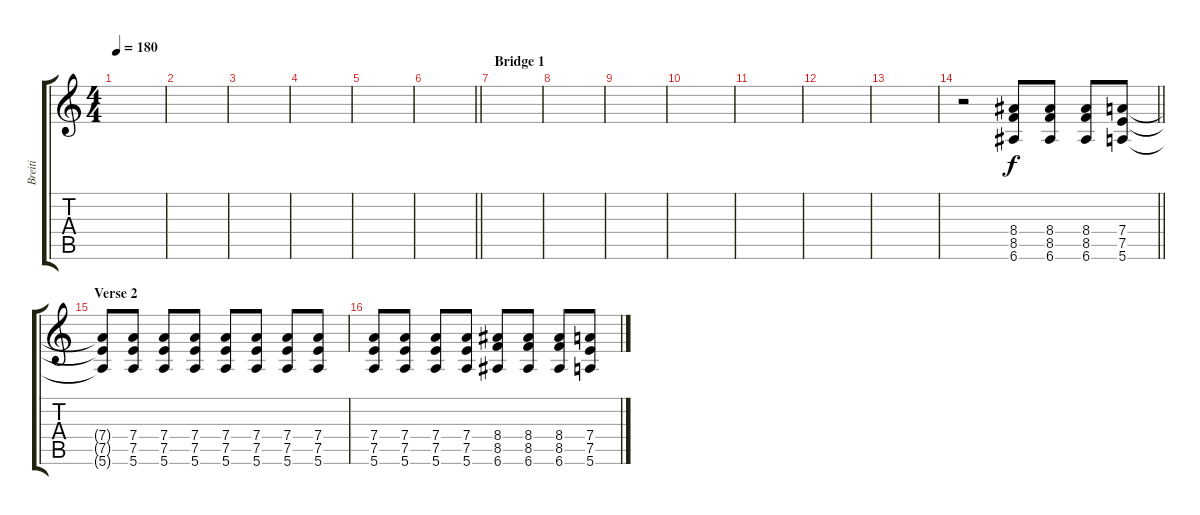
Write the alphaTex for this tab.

\track ("Breiti" "Breiti") {instrument distortionguitar}
\staff {score tabs}
\tuning (E4 B3 G3 D3 A2 E2) {hide}
\ts (4 4)
\tempo 180
\clef g2
\ks c
|
|
|
|
|
\barLineRight lightlight
|
\section ("" "Bridge 1")
|
|
|
|
|
|
|
\barLineRight lightlight
r.2 (8.4 8.5 6.6).8 (8.4 8.5 6.6).8 (8.4 8.5 6.6).8 (7.4 7.5 5.6).8 |
\section ("" "Verse 2")
(7.4{t} 7.5{t} 5.6{t}).8 (7.4 7.5 5.6).8 (7.4 7.5 5.6).8 (7.4 7.5 5.6).8 (7.4 7.5 5.6).8 (7.4 7.5 5.6).8 (7.4 7.5 5.6).8 (7.4 7.5 5.6).8 |
(7.4 7.5 5.6).8 (7.4 7.5 5.6).8 (7.4 7.5 5.6).8 (7.4 7.5 5.6).8 (8.4 8.5 6.6).8 (8.4 8.5 6.6).8 (8.4 8.5 6.6).8 (7.4 7.5 5.6).8
